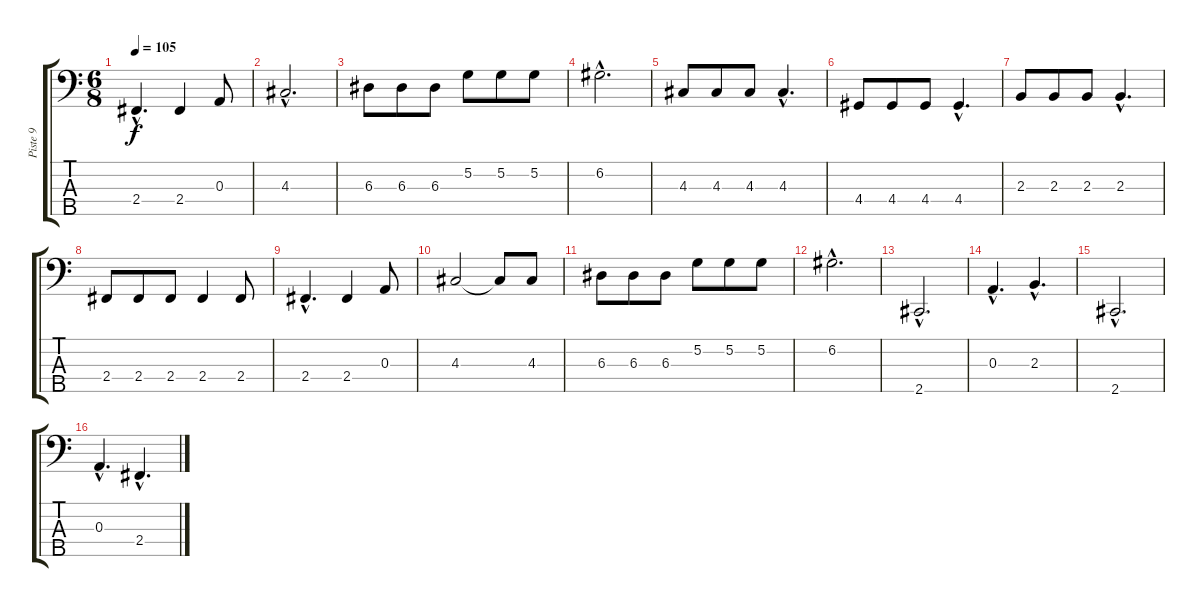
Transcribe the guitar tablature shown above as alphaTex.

\track ("Piste 9" "Piste 9") {instrument electricbassfinger}
\staff {score tabs}
\tuning (G2 D2 A1 E1 B0) {hide}
\ts (6 8)
\tempo 105
\clef f4
\ks c
2.4{hac}.4{d dy f} 2.4.4 0.3.8 |
4.3{hac}.2{d} |
6.3.8 6.3.8 6.3.8 5.2.8 5.2.8 5.2.8 |
6.2{hac}.2{d} |
4.3.8 4.3.8 4.3.8 4.3{hac}.4{d} |
4.4.8 4.4.8 4.4.8 4.4{hac}.4{d} |
2.3.8 2.3.8 2.3.8 2.3{hac}.4{d} |
2.4.8 2.4.8 2.4.8 2.4.4 2.4.8 |
2.4{hac}.4{d} 2.4.4 0.3.8 |
4.3.2 4.3{t}.8 4.3.8 |
6.3.8 6.3.8 6.3.8 5.2.8 5.2.8 5.2.8 |
6.2{hac}.2{d} |
2.5{hac}.2{d} |
0.3{hac}.4{d} 2.3{hac}.4{d} |
2.5{hac}.2{d} |
0.3{hac}.4{d} 2.4{hac}.4{d}
